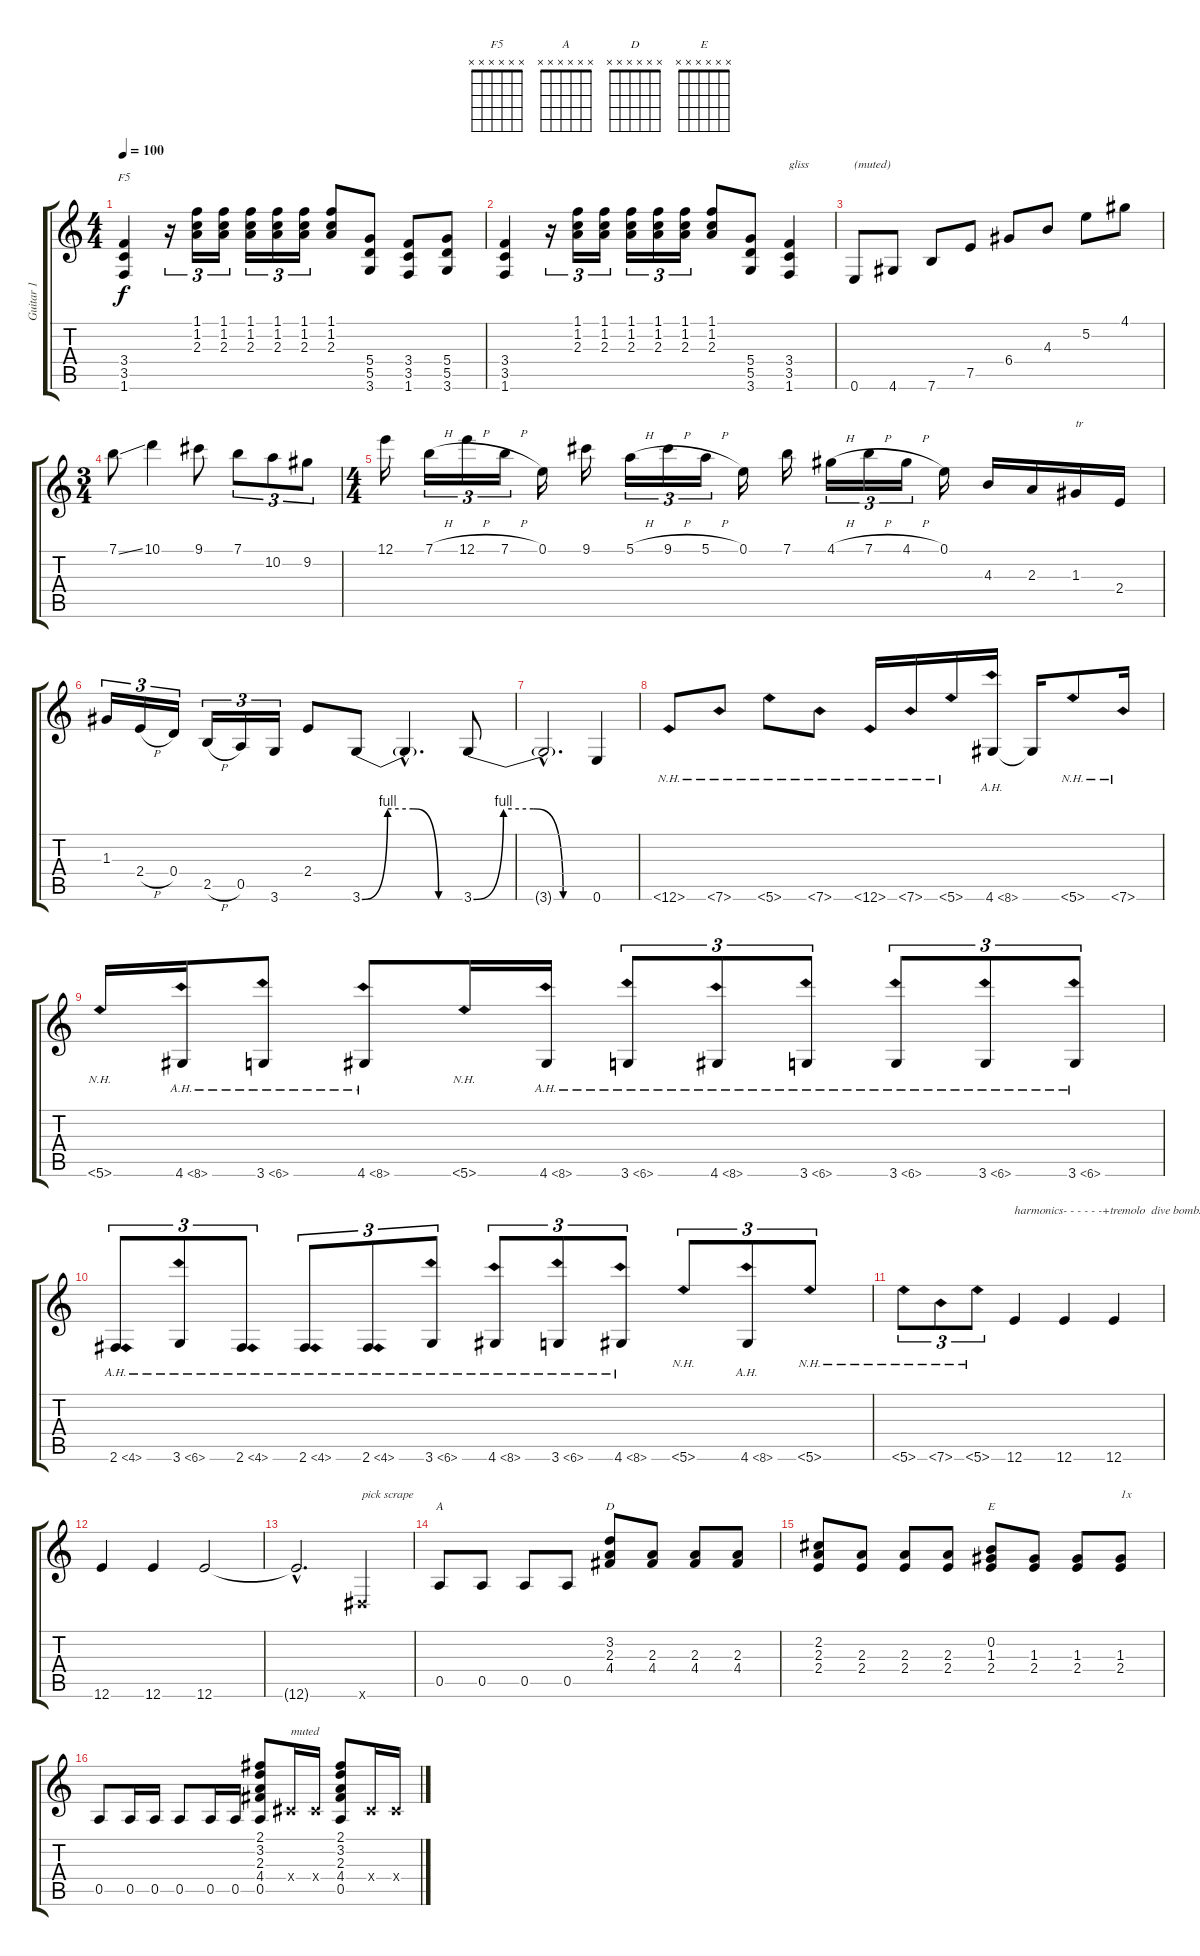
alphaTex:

\track ("Guitar 1" "Guitar 1") {instrument overdrivenguitar}
\staff {score tabs}
\tuning (E4 B3 G3 D3 A2 E2) {hide}
\chord ("F5" x x x x x x) {firstfret 0}
\chord ("A" x x x x x x) {firstfret 0}
\chord ("D" x x x x x x) {firstfret 0}
\chord ("E" x x x x x x) {firstfret 0}
\ts (4 4)
\tempo 100
\clef g2
\ks c
(3.4 3.5 1.6).4{ch "F5" dy f} r.16{tu (3 2)} (1.1 1.2 2.3).16{tu (3 2)} (1.1 1.2 2.3).16{tu (3 2)} (1.1 1.2 2.3).16{tu (3 2)} (1.1 1.2 2.3).16{tu (3 2)} (1.1 1.2 2.3).16{tu (3 2)} (1.1 1.2 2.3).8 (5.4 5.5 3.6).8 (3.4 3.5 1.6).8 (5.4 5.5 3.6).8 |
(3.4 3.5 1.6).4 r.16{tu (3 2)} (1.1 1.2 2.3).16{tu (3 2)} (1.1 1.2 2.3).16{tu (3 2)} (1.1 1.2 2.3).16{tu (3 2)} (1.1 1.2 2.3).16{tu (3 2)} (1.1 1.2 2.3).16{tu (3 2)} (1.1 1.2 2.3).8 (5.4 5.5 3.6).8 (3.4 3.5 1.6).4{txt "gliss"} |
0.6.8{txt "(muted)"} 4.6.8 7.6.8 7.5.8 6.4.8 4.3.8 5.2.8 4.1.8 |
\ts (3 4)
7.1{ss}.8 10.1.4 9.1.8 7.1.8{tu (3 2)} 10.2.8{tu (3 2)} 9.2.8{tu (3 2)} |
\ts (4 4)
12.1.16 7.1{h}.16{tu (3 2)} 12.1{h}.16{tu (3 2)} 7.1{h}.16{tu (3 2)} 0.1.16 9.1.16 5.1{h}.16{tu (3 2)} 9.1{h}.16{tu (3 2)} 5.1{h}.16{tu (3 2)} 0.1.16 7.1.16 4.1{h}.16{tu (3 2)} 7.1{h}.16{tu (3 2)} 4.1{h}.16{tu (3 2)} 0.1.16 4.3.16 2.3.16 1.3.16{txt "tr"} 2.4.16 |
1.3.16{tu (3 2)} 2.4{h}.16{tu (3 2)} 0.4.16{tu (3 2)} 2.5{h}.16{tu (3 2)} 0.5.16{tu (3 2)} 3.6.16{tu (3 2)} 2.4.8 3.6{be (custom 0 0 15 4 30 4 45 0 60 0)}.8 3.6{hac t}.4{d} 3.6{be (custom 0 0 15 4 30 4 45 0 60 0)}.8 |
3.6{hac t}.2{d} 0.6.4 |
12.6{nh}.8 7.6{nh}.8 5.6{nh}.8 7.6{nh}.8 12.6{nh}.16 7.6{nh}.16 5.6{nh}.16 4.6{ah 4}.16 4.6{t}.16 5.6{nh}.8 7.6{nh}.16 |
5.6{nh}.16 4.6{ah 4}.16 3.6{ah 3}.8 4.6{ah 4}.8 5.6{nh}.16 4.6{ah 4}.16 3.6{ah 3}.8{tu (3 2)} 4.6{ah 4}.8{tu (3 2)} 3.6{ah 3}.8{tu (3 2)} 3.6{ah 3}.8{tu (3 2)} 3.6{ah 3}.8{tu (3 2)} 3.6{ah 3}.8{tu (3 2)} |
2.6{ah 2}.8{tu (3 2)} 3.6{ah 3}.8{tu (3 2)} 2.6{ah 2}.8{tu (3 2)} 2.6{ah 2}.8{tu (3 2)} 2.6{ah 2}.8{tu (3 2)} 3.6{ah 3}.8{tu (3 2)} 4.6{ah 4}.8{tu (3 2)} 3.6{ah 3}.8{tu (3 2)} 4.6{ah 4}.8{tu (3 2)} 5.6{nh}.8{tu (3 2)} 4.6{ah 4}.8{tu (3 2)} 5.6{nh}.8{tu (3 2)} |
5.6{nh}.8{tu (3 2)} 7.6{nh}.8{tu (3 2)} 5.6{nh}.8{tu (3 2)} 12.6.4{txt "harmonics- - - - - -+tremolo  dive bombs"} 12.6.4 12.6.4 |
12.6.4 12.6.4 12.6.2 |
12.6{hac t}.2{d} -1.6{x}.4{txt "pick scrape"} |
0.5.8{ch "A"} 0.5.8 0.5.8 0.5.8 (3.2 2.3 4.4).8{ch "D"} (2.3 4.4).8 (2.3 4.4).8 (2.3 4.4).8 |
(2.2 2.3 2.4).8 (2.3 2.4).8 (2.3 2.4).8 (2.3 2.4).8 (0.2 1.3 2.4).8{ch "E"} (1.3 2.4).8 (1.3 2.4).8 (1.3 2.4).8{txt "1x"} |
0.5.8 0.5.16 0.5.16 0.5.8 0.5.16 0.5.16 (2.1 3.2 2.3 4.4 0.5).8 -1.4{x}.16{txt "muted"} -1.4{x}.16 (2.1 3.2 2.3 4.4 0.5).8 -1.4{x}.16 -1.4{x}.16
